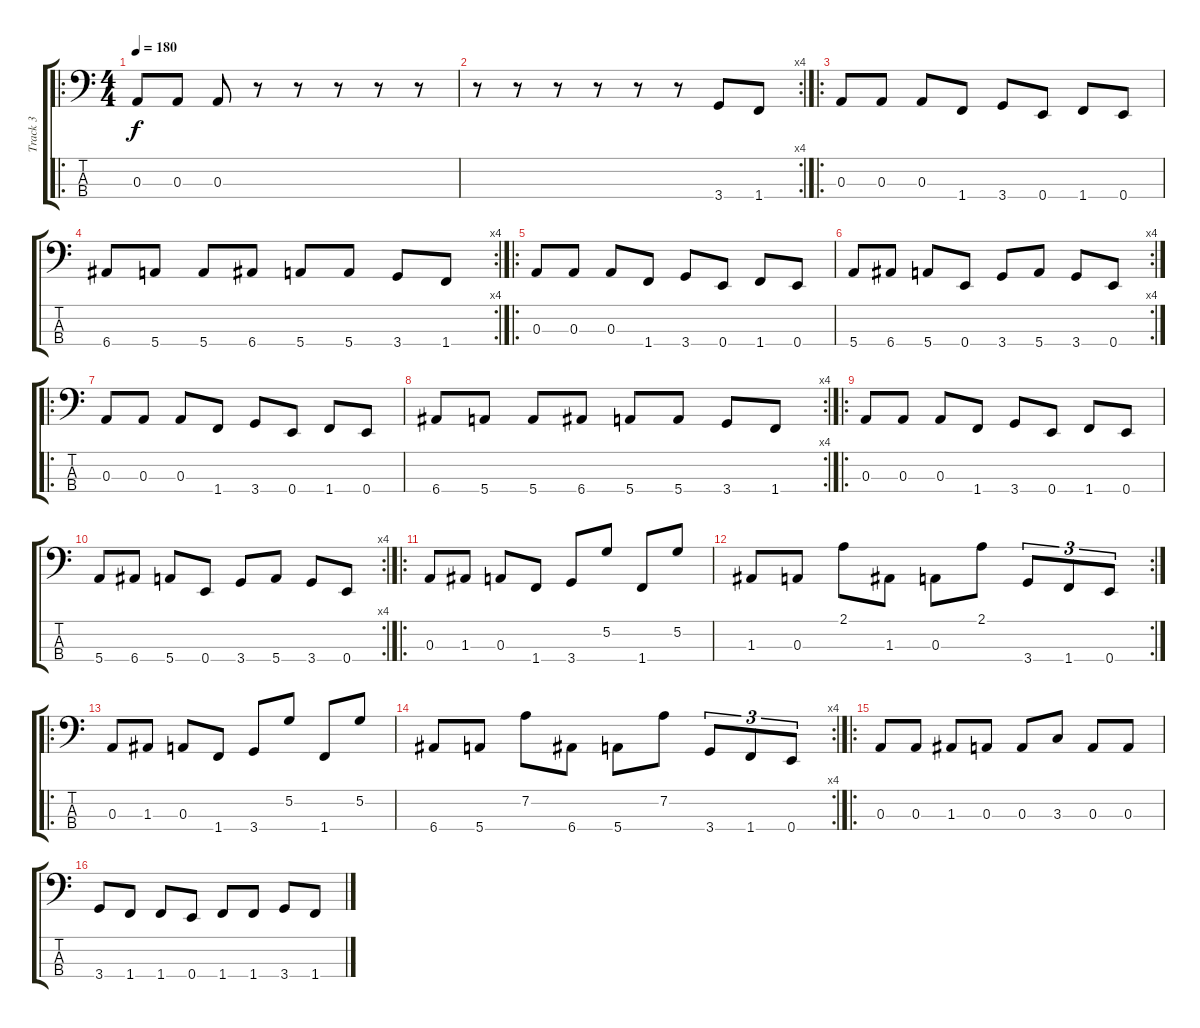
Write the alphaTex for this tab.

\track ("Track 3" "Track 3") {instrument electricbasspick}
\staff {score tabs}
\tuning (G2 D2 A1 E1) {hide}
\ro
\ts (4 4)
\tempo 180
\clef f4
\ks c
0.3.8{dy f instrument electricbasspick} 0.3.8 0.3.8 r.8 r.8 r.8 r.8 r.8 |
\rc 4
r.8 r.8 r.8 r.8 r.8 r.8 3.4.8 1.4.8 |
\ro
0.3.8 0.3.8 0.3.8 1.4.8 3.4.8 0.4.8 1.4.8 0.4.8 |
\rc 4
6.4.8 5.4.8 5.4.8 6.4.8 5.4.8 5.4.8 3.4.8 1.4.8 |
\ro
0.3.8 0.3.8 0.3.8 1.4.8 3.4.8 0.4.8 1.4.8 0.4.8 |
\rc 4
5.4.8 6.4.8 5.4.8 0.4.8 3.4.8 5.4.8 3.4.8 0.4.8 |
\ro
0.3.8 0.3.8 0.3.8 1.4.8 3.4.8 0.4.8 1.4.8 0.4.8 |
\rc 4
6.4.8 5.4.8 5.4.8 6.4.8 5.4.8 5.4.8 3.4.8 1.4.8 |
\ro
0.3.8 0.3.8 0.3.8 1.4.8 3.4.8 0.4.8 1.4.8 0.4.8 |
\rc 4
5.4.8 6.4.8 5.4.8 0.4.8 3.4.8 5.4.8 3.4.8 0.4.8 |
\ro
0.3.8 1.3.8 0.3.8 1.4.8 3.4.8 5.2.8 1.4.8 5.2.8 |
\rc 2
1.3.8 0.3.8 2.1.8 1.3.8 0.3.8 2.1.8 3.4.8{tu (3 2)} 1.4.8{tu (3 2)} 0.4.8{tu (3 2)} |
\ro
0.3.8 1.3.8 0.3.8 1.4.8 3.4.8 5.2.8 1.4.8 5.2.8 |
\rc 4
6.4.8 5.4.8 7.2.8 6.4.8 5.4.8 7.2.8 3.4.8{tu (3 2)} 1.4.8{tu (3 2)} 0.4.8{tu (3 2)} |
\ro
0.3.8 0.3.8 1.3.8 0.3.8 0.3.8 3.3.8 0.3.8 0.3.8 |
3.4.8 1.4.8 1.4.8 0.4.8 1.4.8 1.4.8 3.4.8 1.4.8
